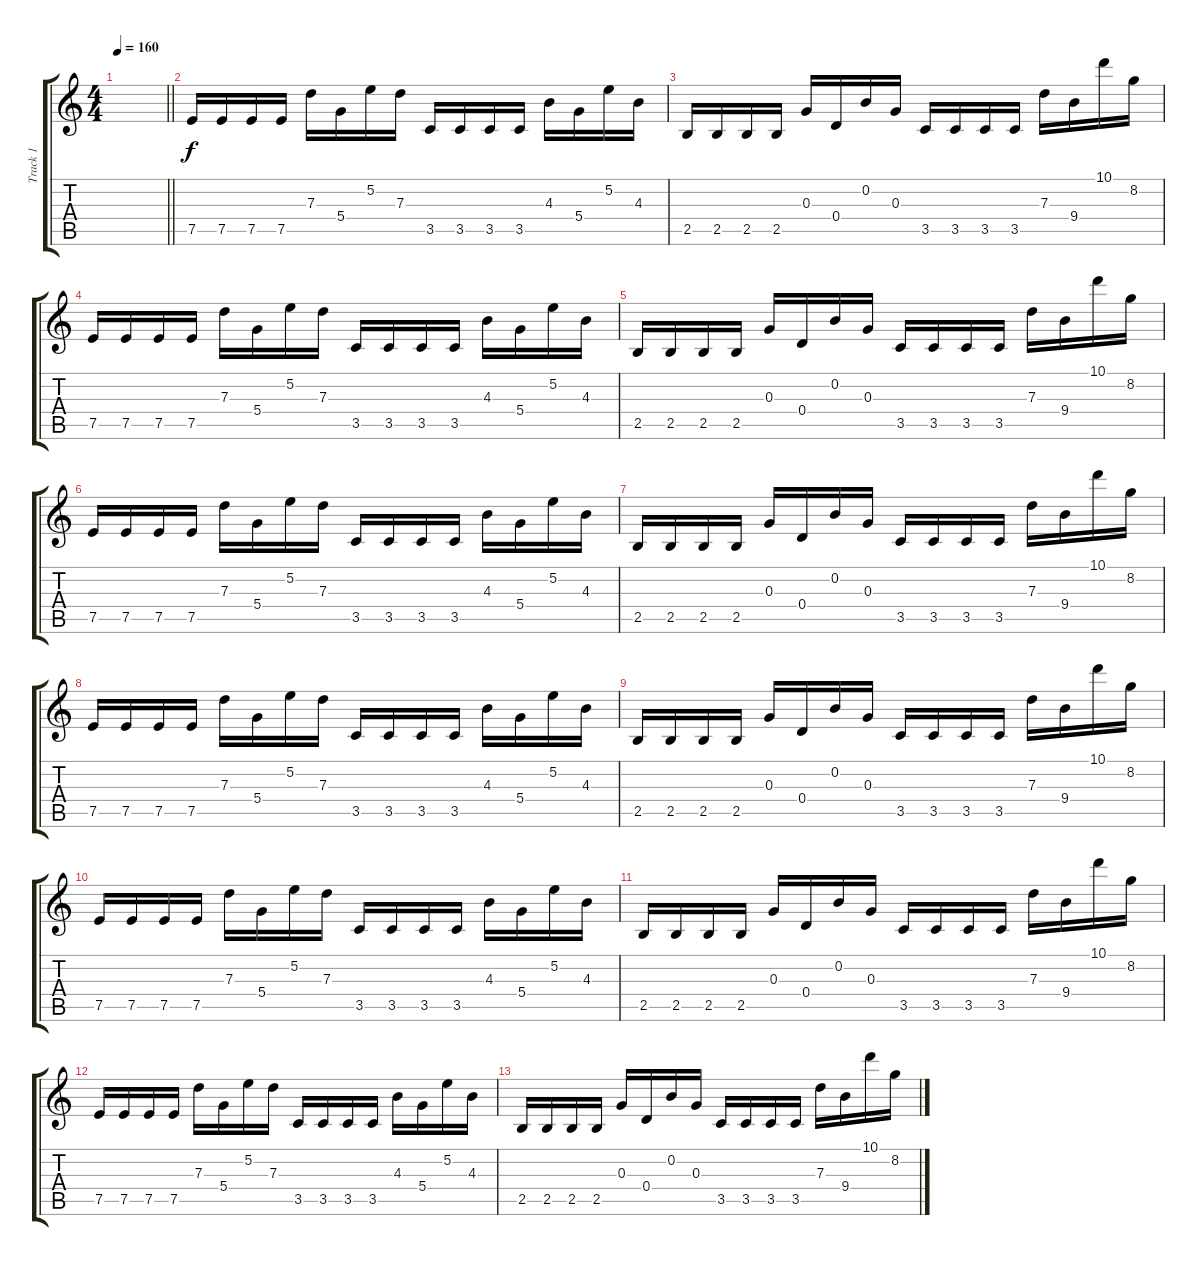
\track ("Track 1" "Track 1") {instrument distortionguitar}
\staff {score tabs}
\tuning (E4 B3 G3 D3 A2 E2) {hide}
\ts (4 4)
\tempo 160
\clef g2
\barLineRight lightlight
\ks c
|
7.5.16{volume 14} 7.5.16 7.5.16 7.5.16 7.3.16 5.4.16 5.2.16 7.3.16 3.5.16 3.5.16 3.5.16 3.5.16 4.3.16 5.4.16 5.2.16 4.3.16 |
2.5.16 2.5.16 2.5.16 2.5.16 0.3.16 0.4.16 0.2.16 0.3.16 3.5.16 3.5.16 3.5.16 3.5.16 7.3.16 9.4.16 10.1.16 8.2.16 |
7.5.16 7.5.16 7.5.16 7.5.16 7.3.16 5.4.16 5.2.16 7.3.16 3.5.16 3.5.16 3.5.16 3.5.16 4.3.16 5.4.16 5.2.16 4.3.16 |
2.5.16 2.5.16 2.5.16 2.5.16 0.3.16 0.4.16 0.2.16 0.3.16 3.5.16 3.5.16 3.5.16 3.5.16 7.3.16 9.4.16 10.1.16 8.2.16 |
7.5.16 7.5.16 7.5.16 7.5.16 7.3.16 5.4.16 5.2.16 7.3.16 3.5.16 3.5.16 3.5.16 3.5.16 4.3.16 5.4.16 5.2.16 4.3.16 |
2.5.16 2.5.16 2.5.16 2.5.16 0.3.16 0.4.16 0.2.16 0.3.16 3.5.16 3.5.16 3.5.16 3.5.16 7.3.16 9.4.16 10.1.16 8.2.16 |
7.5.16 7.5.16 7.5.16 7.5.16 7.3.16 5.4.16 5.2.16 7.3.16 3.5.16 3.5.16 3.5.16 3.5.16 4.3.16 5.4.16 5.2.16 4.3.16 |
2.5.16 2.5.16 2.5.16 2.5.16 0.3.16 0.4.16 0.2.16 0.3.16 3.5.16 3.5.16 3.5.16 3.5.16 7.3.16 9.4.16 10.1.16 8.2.16 |
7.5.16 7.5.16 7.5.16 7.5.16 7.3.16 5.4.16 5.2.16 7.3.16 3.5.16 3.5.16 3.5.16 3.5.16 4.3.16 5.4.16 5.2.16 4.3.16 |
2.5.16 2.5.16 2.5.16 2.5.16 0.3.16 0.4.16 0.2.16 0.3.16 3.5.16 3.5.16 3.5.16 3.5.16 7.3.16 9.4.16 10.1.16 8.2.16 |
7.5.16 7.5.16 7.5.16 7.5.16 7.3.16 5.4.16 5.2.16 7.3.16 3.5.16 3.5.16 3.5.16 3.5.16 4.3.16 5.4.16 5.2.16 4.3.16 |
2.5.16 2.5.16 2.5.16 2.5.16 0.3.16 0.4.16 0.2.16 0.3.16 3.5.16 3.5.16 3.5.16 3.5.16 7.3.16 9.4.16 10.1.16 8.2.16
